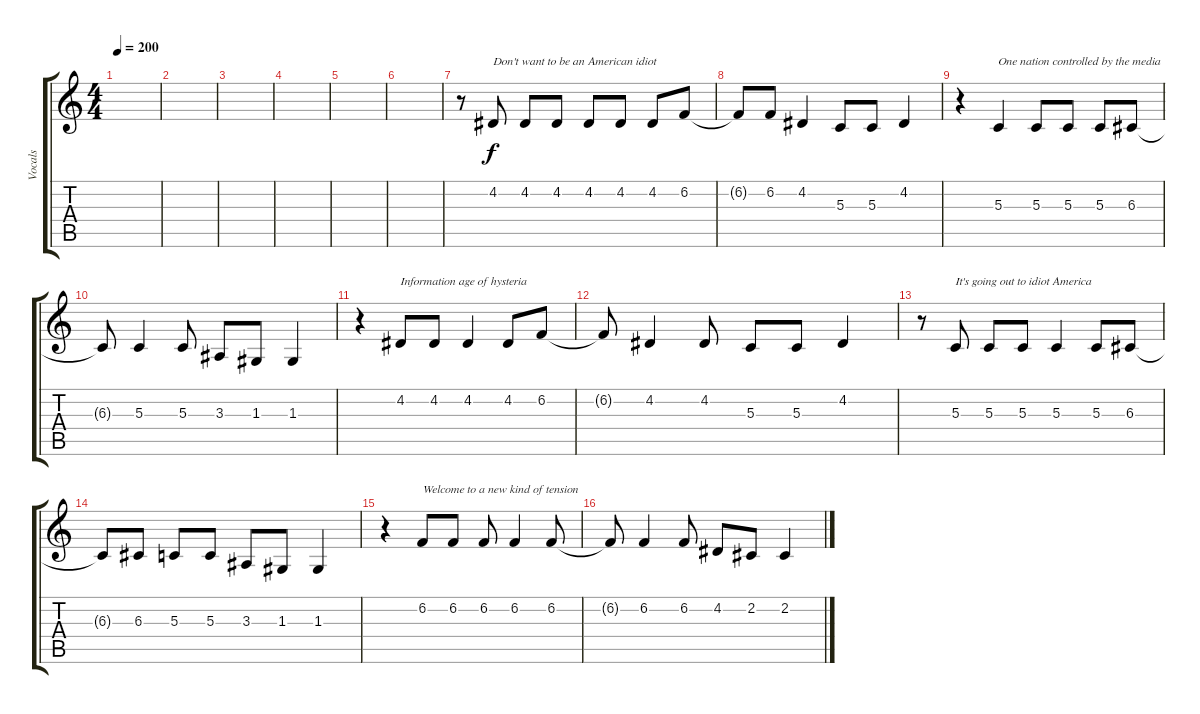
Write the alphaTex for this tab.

\track ("Vocals" "Vocals") {instrument tenorsax}
\staff {score tabs}
\tuning (E4 B3 G3 D3 A2 E2) {hide}
\ts (4 4)
\tempo 200
\clef g2
\ks c
|
|
|
|
|
|
r.8 4.2.8{txt "Don't want to be an American idiot"} 4.2.8 4.2.8 4.2.8 4.2.8 4.2.8 6.2.8 |
6.2{t}.8 6.2.8 4.2.4 5.3.8 5.3.8 4.2.4 |
r.4 5.3.4{txt "One nation controlled by the media"} 5.3.8 5.3.8 5.3.8 6.3.8 |
6.3{t}.8 5.3.4 5.3.8 3.3.8 1.3.8 1.3.4 |
r.4 4.2.8{txt "Information age of hysteria"} 4.2.8 4.2.4 4.2.8 6.2.8 |
6.2{t}.8 4.2.4 4.2.8 5.3.8 5.3.8 4.2.4 |
r.8 5.3.8{txt "It's going out to idiot America" volume 10} 5.3.8 5.3.8 5.3.4 5.3.8 6.3.8 |
6.3{t}.8 6.3.8 5.3.8 5.3.8 3.3.8 1.3.8 1.3.4 |
r.4{volume 16} 6.2.8{txt "Welcome to a new kind of tension"} 6.2.8 6.2.8 6.2.4 6.2.8 |
6.2{t}.8 6.2.4 6.2.8 4.2.8 2.2.8 2.2.4
